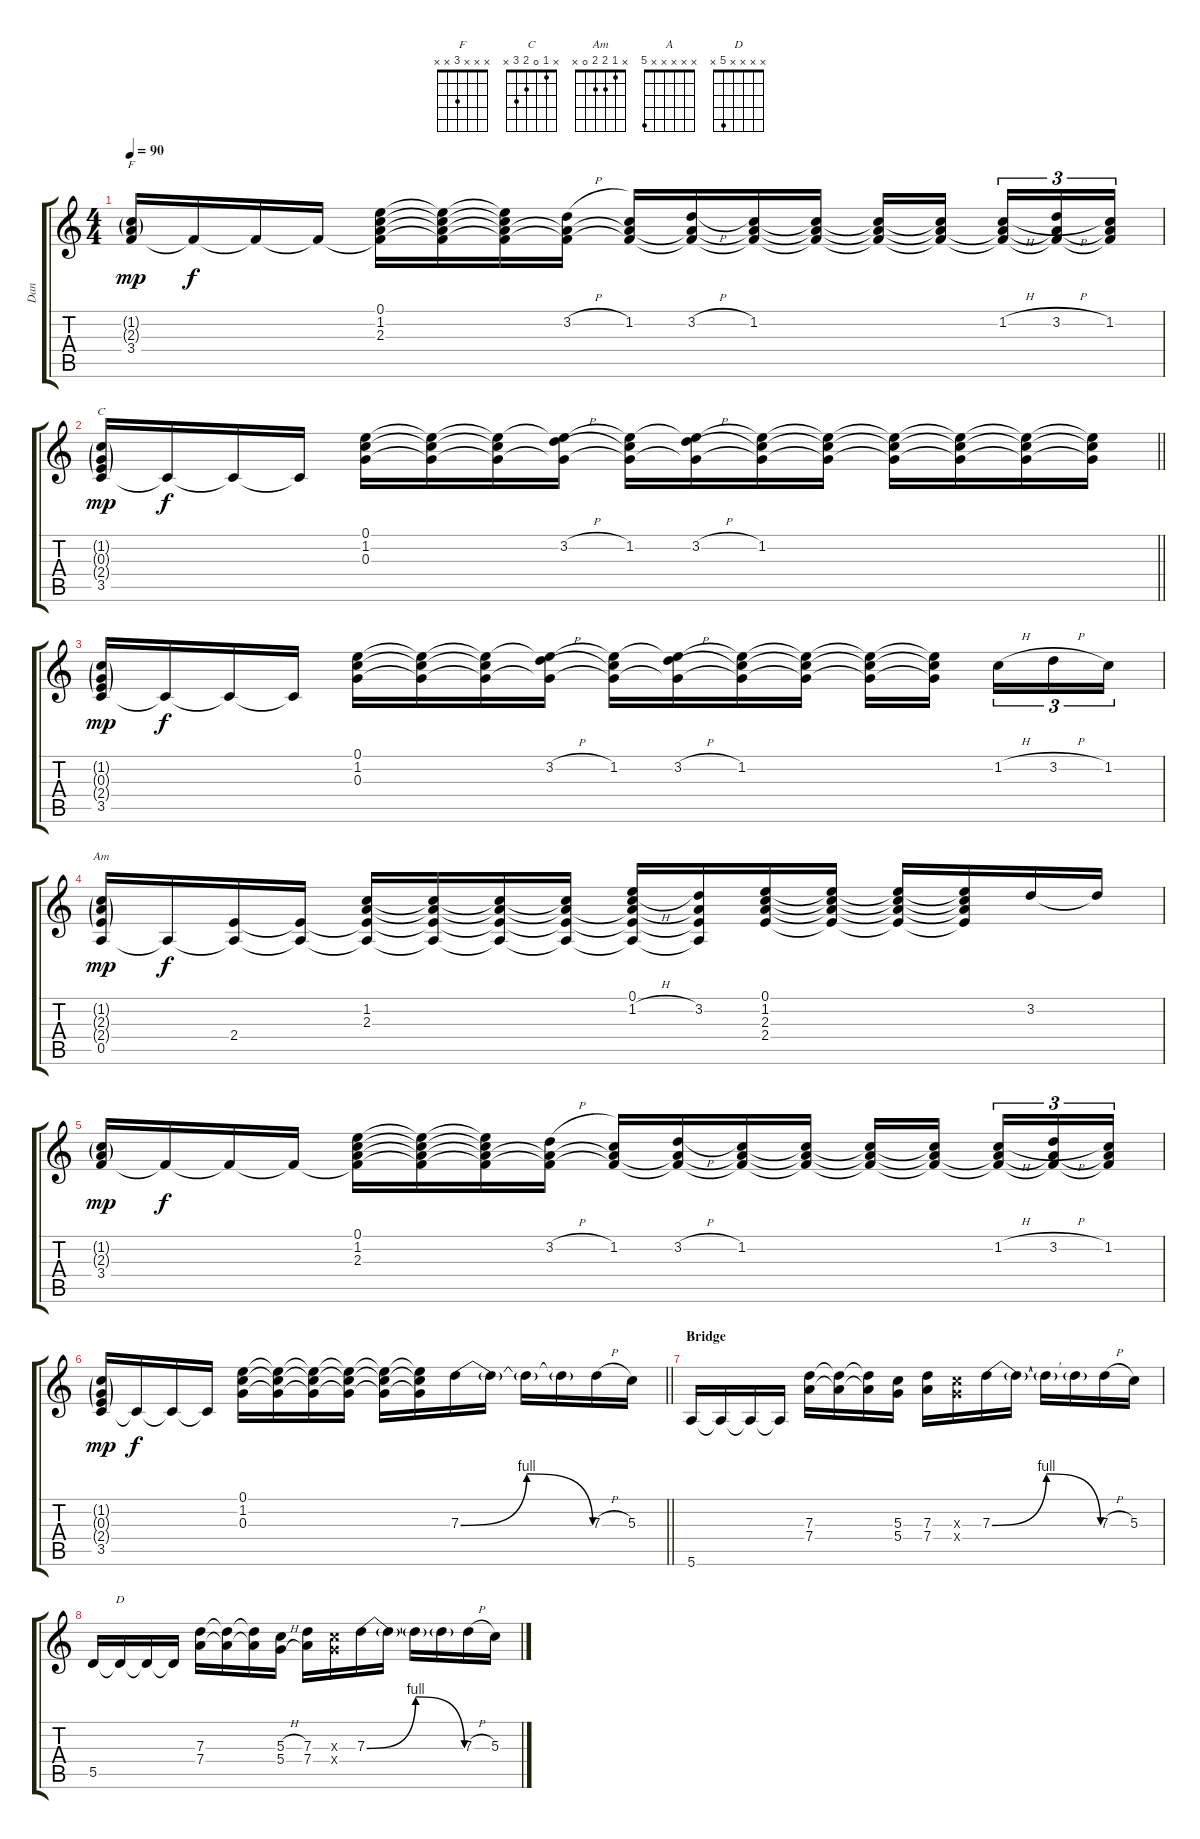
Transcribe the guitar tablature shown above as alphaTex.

\track ("Dan" "Dan") {instrument overdrivenguitar}
\staff {score tabs}
\tuning (E4 B3 G3 D3 A2 E2) {hide}
\chord ("F" x x x 3 x x)
\chord ("C" x 1 0 2 3 x)
\chord ("Am" x 1 2 2 0 x)
\chord ("A" x x x x x 5)
\chord ("D" x x x x 5 x)
\ts (4 4)
\tempo 90
\clef g2
\ks c
(1.2{g} 2.3{g} 3.4).16{ch "F" dy mp} 3.4{t}.16{dy f} 3.4{t}.16 3.4{t}.16 (0.1 1.2 2.3 3.4{t}).16 (0.1{t} 1.2{t} 2.3{t} 3.4{t}).16 (0.1{t} 1.2{t} 2.3{t} 3.4{t}).16 (3.2{h} 2.3{t} 3.4{t}).16 (1.2 2.3{t} 3.4{t}).16 (3.2{h} 2.3{t} 3.4{t}).16 (1.2 2.3{t} 3.4{t}).16 (1.2{t} 2.3{t} 3.4{t}).16 (1.2{t} 2.3{t} 3.4{t}).16 (1.2{t} 2.3{t} 3.4{t}).16{beam splitsecondary} (1.2{h} 2.3{t} 3.4{t}).16{tu (3 2)} (3.2{h} 2.3{t} 3.4{t}).16{tu (3 2)} (1.2 2.3{t} 3.4{t}).16{tu (3 2)} |
\barLineRight lightlight
(1.2{g} 0.3{g} 2.4{g} 3.5).16{ch "C" dy mp} 3.5{t}.16{dy f} 3.5{t}.16 3.5{t}.16 (0.1 1.2 0.3).16 (0.1{t} 1.2{t} 0.3{t}).16 (0.1{t} 1.2{t} 0.3{t}).16 (0.1{t} 3.2{h} 0.3{t}).16 (0.1{t} 1.2 0.3{t}).16 (0.1{t} 3.2{h} 0.3{t}).16 (0.1{t} 1.2 0.3{t}).16 (0.1{t} 1.2{t} 0.3{t}).16 (0.1{t} 1.2{t} 0.3{t}).16 (0.1{t} 1.2{t} 0.3{t}).16 (0.1{t} 1.2{t} 0.3{t}).16 (0.1{t} 1.2{t} 0.3{t}).16 |
(1.2{g} 0.3{g} 2.4{g} 3.5).16{dy mp} 3.5{t}.16{dy f} 3.5{t}.16 3.5{t}.16 (0.1 1.2 0.3).16 (0.1{t} 1.2{t} 0.3{t}).16 (0.1{t} 1.2{t} 0.3{t}).16 (0.1{t} 3.2{h} 0.3{t}).16 (0.1{t} 1.2 0.3{t}).16 (0.1{t} 3.2{h} 0.3{t}).16 (0.1{t} 1.2 0.3{t}).16 (0.1{t} 1.2{t} 0.3{t}).16 (0.1{t} 1.2{t} 0.3{t}).16 (0.1{t} 1.2{t} 0.3{t}).16{beam splitsecondary} 1.2{h}.16{tu (3 2)} 3.2{h}.16{tu (3 2)} 1.2.16{tu (3 2)} |
(1.2{g} 2.3{g} 2.4{g} 0.5).16{ch "Am" dy mp} 0.5{t}.16{dy f} (2.4 0.5{t}).16 (2.4{t} 0.5{t}).16 (1.2 2.3 2.4{t} 0.5{t}).16 (1.2{t} 2.3{t} 2.4{t} 0.5{t}).16 (1.2{t} 2.3{t} 2.4{t} 0.5{t}).16 (1.2{t} 2.3{t} 2.4{t} 0.5{t}).16 (0.1 1.2{h} 2.3{t} 2.4{t} 0.5{t}).16 (3.2 2.3{t} 2.4{t} 0.5{t}).16 (0.1 1.2 2.3 2.4).16 (0.1{t} 1.2{t} 2.3{t} 2.4{t}).16 (0.1{t} 1.2{t} 2.3{t} 2.4{t}).16 (0.1{t} 1.2{t} 2.3{t} 2.4{t}).16 3.2.16 3.2{t}.16 |
(1.2{g} 2.3{g} 3.4).16{dy mp} 3.4{t}.16{dy f} 3.4{t}.16 3.4{t}.16 (0.1 1.2 2.3 3.4{t}).16 (0.1{t} 1.2{t} 2.3{t} 3.4{t}).16 (0.1{t} 1.2{t} 2.3{t} 3.4{t}).16 (3.2{h} 2.3{t} 3.4{t}).16 (1.2 2.3{t} 3.4{t}).16 (3.2{h} 2.3{t} 3.4{t}).16 (1.2 2.3{t} 3.4{t}).16 (1.2{t} 2.3{t} 3.4{t}).16 (1.2{t} 2.3{t} 3.4{t}).16 (1.2{t} 2.3{t} 3.4{t}).16{beam splitsecondary} (1.2{h} 2.3{t} 3.4{t}).16{tu (3 2)} (3.2{h} 2.3{t} 3.4{t}).16{tu (3 2)} (1.2 2.3{t} 3.4{t}).16{tu (3 2)} |
\barLineRight lightlight
(1.2{g} 0.3{g} 2.4{g} 3.5).16{dy mp} 3.5{t}.16{dy f} 3.5{t}.16 3.5{t}.16 (0.1 1.2 0.3).16 (0.1{t} 1.2{t} 0.3{t}).16 (0.1{t} 1.2{t} 0.3{t}).16 (0.1{t} 1.2{t} 0.3{t}).16 (0.1{t} 1.2{t} 0.3{t}).16 (0.1{t} 1.2{t} 0.3{t}).16 7.3{be (bendrelease 0 0 15 4 50 4 60 0)}.16 7.3{t}.16 7.3{t}.16 7.3{t}.16 7.3{h}.16 5.3.16 |
\section ("" "Bridge")
5.6.16{ch "A"} 5.6{t}.16 5.6{t}.16 5.6{t}.16 (7.3 7.4).16 (7.3{t} 7.4{t}).16 (7.3{t} 7.4{t}).16 (5.3 5.4).16 (7.3 7.4).16 (5.3{x} 5.4{x}).16 7.3{be (bendrelease 0 0 15 4 50 4 60 0)}.16 7.3{t}.16 7.3{t}.16 7.3{t}.16 7.3{h}.16 5.3.16 |
5.5.16 5.5{t}.16{ch "D"} 5.5{t}.16 5.5{t}.16 (7.3 7.4).16 (7.3{t} 7.4{t}).16 (7.3{t} 7.4{t}).16 (5.3{h} 5.4{h}).16 (7.3 7.4).16 (5.3{x} 5.4{x}).16 7.3{be (bendrelease 0 0 15 4 50 4 60 0)}.16 7.3{t}.16 7.3{t}.16 7.3{t}.16 7.3{h}.16 5.3.16
